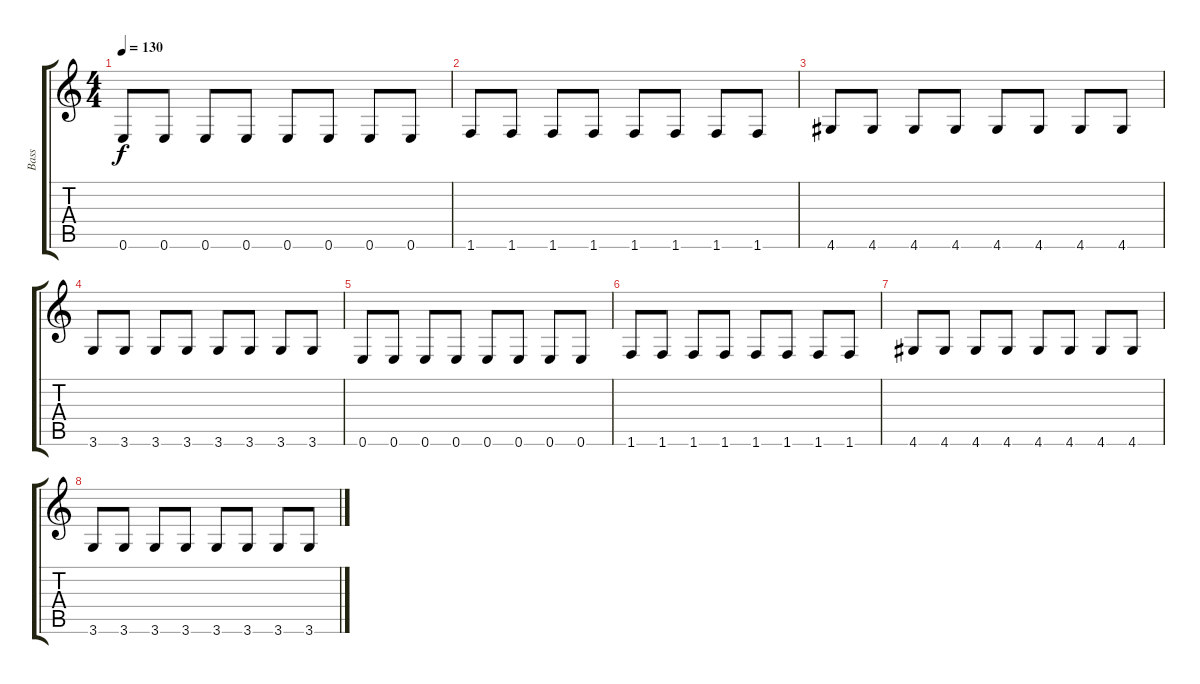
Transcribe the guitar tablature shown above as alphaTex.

\track ("Bass" "Bass") {instrument electricbassfinger}
\staff {score tabs}
\tuning (E4 B3 G3 D3 A2 E2) {hide}
\ts (4 4)
\tempo 130
\clef g2
\ks c
0.6.8{dy f} 0.6.8 0.6.8 0.6.8 0.6.8 0.6.8 0.6.8 0.6.8 |
1.6.8 1.6.8 1.6.8 1.6.8 1.6.8 1.6.8 1.6.8 1.6.8 |
4.6.8 4.6.8 4.6.8 4.6.8 4.6.8 4.6.8 4.6.8 4.6.8 |
3.6.8 3.6.8 3.6.8 3.6.8 3.6.8 3.6.8 3.6.8 3.6.8 |
0.6.8 0.6.8 0.6.8 0.6.8 0.6.8 0.6.8 0.6.8 0.6.8 |
1.6.8 1.6.8 1.6.8 1.6.8 1.6.8 1.6.8 1.6.8 1.6.8 |
4.6.8 4.6.8 4.6.8 4.6.8 4.6.8 4.6.8 4.6.8 4.6.8 |
3.6.8 3.6.8 3.6.8 3.6.8 3.6.8 3.6.8 3.6.8 3.6.8
